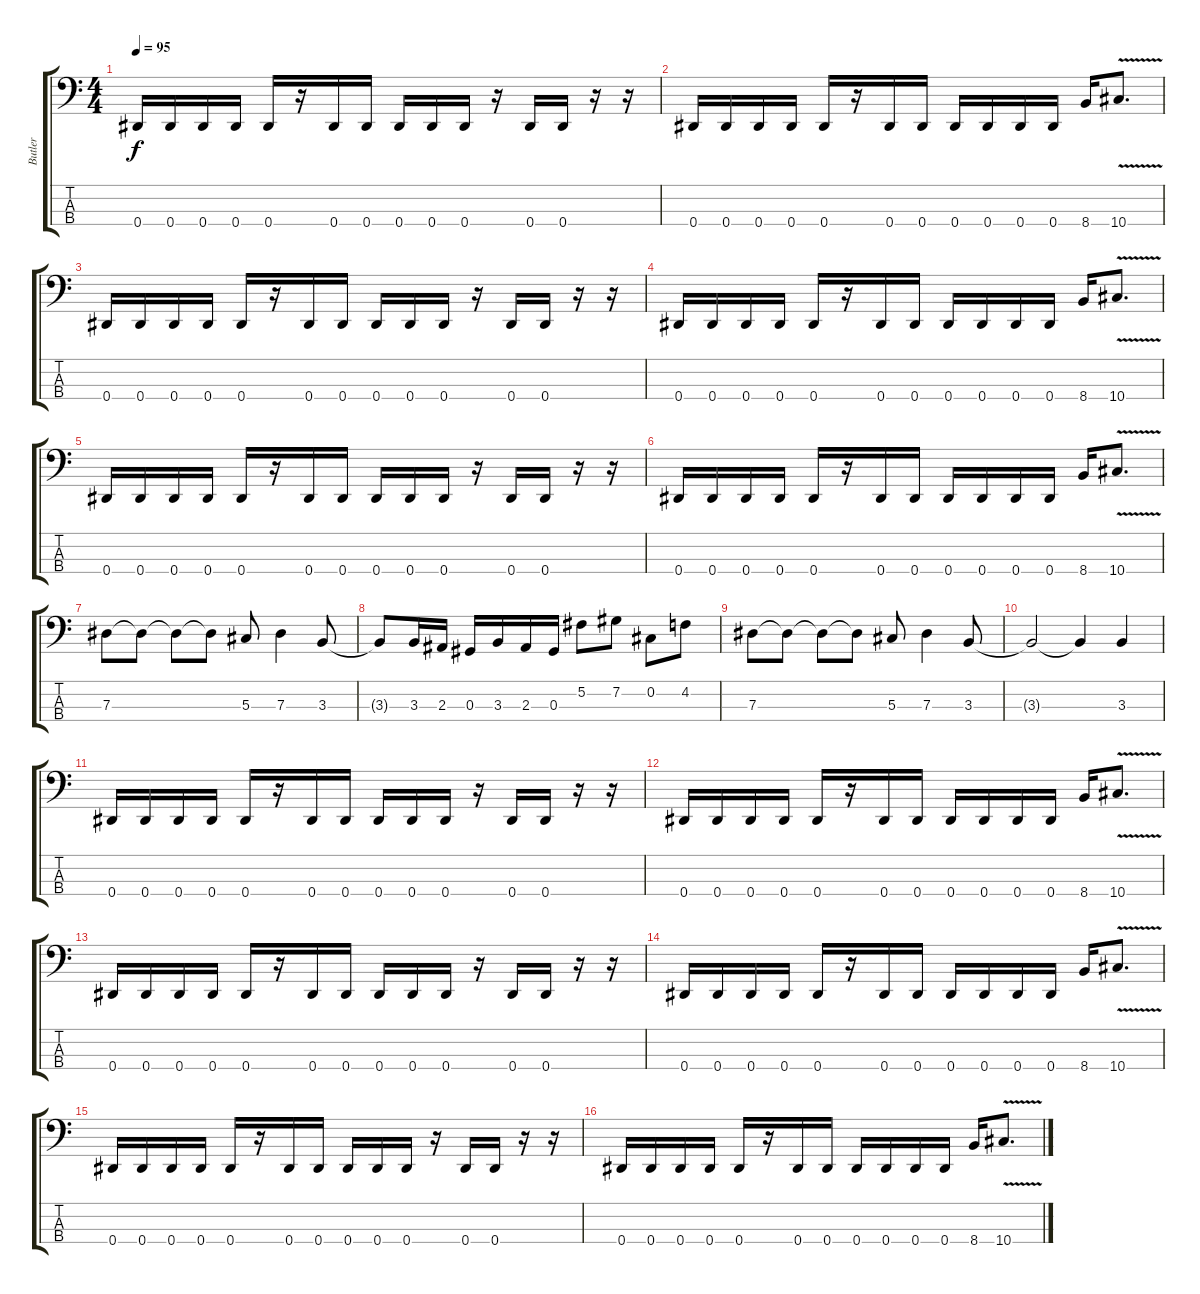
\track ("Butler" "Butler") {instrument electricbassfinger}
\staff {score tabs}
\tuning (Gb2 Db2 Ab1 Eb1) {hide}
\ts (4 4)
\tempo 95
\clef f4
\ks c
0.4.16{dy f} 0.4.16 0.4.16 0.4.16 0.4.16 r.16 0.4.16 0.4.16 0.4.16 0.4.16 0.4.16 r.16 0.4.16 0.4.16 r.16 r.16 |
0.4.16 0.4.16 0.4.16 0.4.16 0.4.16 r.16 0.4.16 0.4.16 0.4.16 0.4.16 0.4.16 0.4.16 8.4.16 10.4{v}.8{d} |
0.4.16 0.4.16 0.4.16 0.4.16 0.4.16 r.16 0.4.16 0.4.16 0.4.16 0.4.16 0.4.16 r.16 0.4.16 0.4.16 r.16 r.16 |
0.4.16 0.4.16 0.4.16 0.4.16 0.4.16 r.16 0.4.16 0.4.16 0.4.16 0.4.16 0.4.16 0.4.16 8.4.16 10.4{v}.8{d} |
0.4.16 0.4.16 0.4.16 0.4.16 0.4.16 r.16 0.4.16 0.4.16 0.4.16 0.4.16 0.4.16 r.16 0.4.16 0.4.16 r.16 r.16 |
0.4.16 0.4.16 0.4.16 0.4.16 0.4.16 r.16 0.4.16 0.4.16 0.4.16 0.4.16 0.4.16 0.4.16 8.4.16 10.4{v}.8{d} |
7.3.8 7.3{t}.8 7.3{t}.8 7.3{t}.8 5.3.8 7.3.4 3.3.8 |
3.3{t}.8 3.3.16 2.3.16 0.3.16 3.3.16 2.3.16 0.3.16 5.2.8 7.2.8 0.2.8 4.2.8 |
7.3.8 7.3{t}.8 7.3{t}.8 7.3{t}.8 5.3.8 7.3.4 3.3.8 |
3.3{t}.2 3.3{t}.4 3.3.4 |
0.4.16 0.4.16 0.4.16 0.4.16 0.4.16 r.16 0.4.16 0.4.16 0.4.16 0.4.16 0.4.16 r.16 0.4.16 0.4.16 r.16 r.16 |
0.4.16 0.4.16 0.4.16 0.4.16 0.4.16 r.16 0.4.16 0.4.16 0.4.16 0.4.16 0.4.16 0.4.16 8.4.16 10.4{v}.8{d} |
0.4.16 0.4.16 0.4.16 0.4.16 0.4.16 r.16 0.4.16 0.4.16 0.4.16 0.4.16 0.4.16 r.16 0.4.16 0.4.16 r.16 r.16 |
0.4.16 0.4.16 0.4.16 0.4.16 0.4.16 r.16 0.4.16 0.4.16 0.4.16 0.4.16 0.4.16 0.4.16 8.4.16 10.4{v}.8{d} |
0.4.16 0.4.16 0.4.16 0.4.16 0.4.16 r.16 0.4.16 0.4.16 0.4.16 0.4.16 0.4.16 r.16 0.4.16 0.4.16 r.16 r.16 |
0.4.16 0.4.16 0.4.16 0.4.16 0.4.16 r.16 0.4.16 0.4.16 0.4.16 0.4.16 0.4.16 0.4.16 8.4.16 10.4{v}.8{d}
